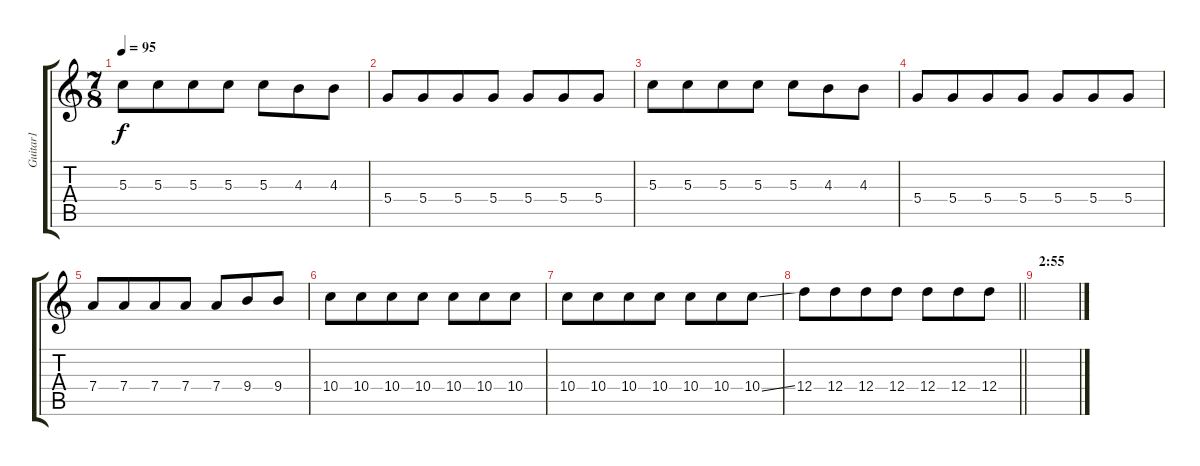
\track ("Guitar1" "Guitar1") {instrument overdrivenguitar}
\staff {score tabs}
\tuning (E4 B3 G3 D3 A2 E2) {hide}
\ts (7 8)
\tempo 95
\clef g2
\ks c
5.3.8{dy f} 5.3.8 5.3.8 5.3.8 5.3.8 4.3.8 4.3.8 |
5.4.8 5.4.8 5.4.8 5.4.8 5.4.8 5.4.8 5.4.8 |
5.3.8 5.3.8 5.3.8 5.3.8 5.3.8 4.3.8 4.3.8 |
5.4.8 5.4.8 5.4.8 5.4.8 5.4.8 5.4.8 5.4.8 |
7.4.8 7.4.8 7.4.8 7.4.8 7.4.8 9.4.8 9.4.8 |
10.4.8 10.4.8 10.4.8 10.4.8 10.4.8 10.4.8 10.4.8 |
10.4.8 10.4.8 10.4.8 10.4.8 10.4.8 10.4.8 10.4{ss}.8 |
\barLineRight lightlight
12.4.8 12.4.8 12.4.8 12.4.8 12.4.8 12.4.8 12.4.8 |
\section ("" "2:55")
